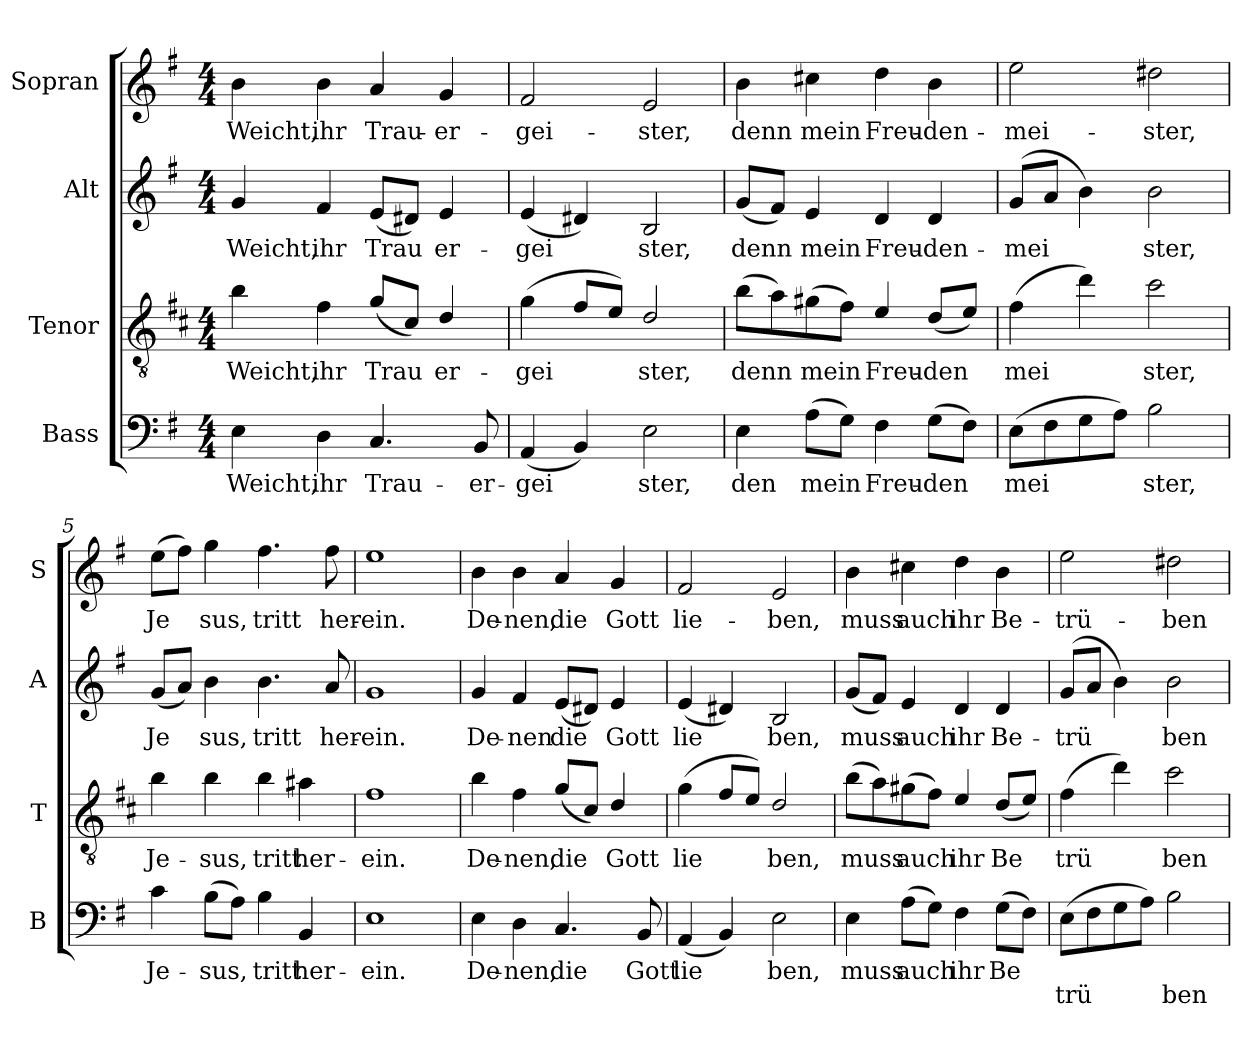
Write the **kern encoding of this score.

**kern	**text	**text	**kern	**text	**kern	**text	**kern	**text
*part4	*part4	*part4	*part3	*part3	*part2	*part2	*part1	*part1
*staff4	*staff4	*staff4	*staff3	*staff3	*staff2	*staff2	*staff1	*staff1
*I"Bass	*	*	*I"Tenor	*	*I"Alt	*	*I"Sopran	*
*I'B	*	*	*I'T	*	*I'A	*	*I'S	*
*clefF4	*	*	*clefGv2	*	*clefG2	*	*clefG2	*
*	*	*	*ITrd4c7	*	*	*	*	*
*k[f#]	*	*	*k[f#]	*	*k[f#]	*	*k[f#]	*
*M4/4	*	*	*M4/4	*	*M4/4	*	*M4/4	*
=1	=1	=1	=1	=1	=1	=1	=1	=1
!	!LO:LY:b	!	!	!LO:LY:b	!	!LO:LY:b	!	!LO:LY:b
4E\	Weicht,	.	4e\	Weicht,	4g/	Weicht,	4b\	Weicht,
!	!LO:LY:b	!	!	!LO:LY:b	!	!LO:LY:b	!	!LO:LY:b
4D\	ihr	.	4B\	ihr	4f#/	ihr	4b\	ihr
!	!LO:LY:b	!	!	!LO:LY:b	!	!LO:LY:b	!	!LO:LY:b
4.C/	Trau-	.	(8c/L	Trau	(8e/L	Trau	4a/	Trau-
.	.	.	8F#/J)	.	8d#X/J)	.	.	.
!	!	!	!	!LO:LY:b	!	!LO:LY:b	!	!LO:LY:b
.	.	.	4G/	er-	4e/	er-	4g/	er-
!	!LO:LY:b	!	!	!	!	!	!	!
8BB/	er-	.	.	.	.	.	.	.
=2	=2	=2	=2	=2	=2	=2	=2	=2
!	!LO:LY:b	!	!	!LO:LY:b	!	!LO:LY:b	!	!LO:LY:b
(4AA/	gei	.	(4c\	gei	(4e/	gei	2f#/	gei-
4BB/)	.	.	8B/L	.	4d#X/)	.	.	.
.	.	.	8A/J)	.	.	.	.	.
!	!LO:LY:b	!	!	!LO:LY:b	!	!LO:LY:b	!	!LO:LY:b
2E\	ster,	.	2G/	ster,	2B/	ster,	2e/	ster,
=3	=3	=3	=3	=3	=3	=3	=3	=3
!	!LO:LY:b	!	!	!LO:LY:b	!	!LO:LY:b	!	!LO:LY:b
4E\	den	.	(8e\L	denn	(8g/L	denn	4b\	denn
.	.	.	8d\)	.	8f#/J)	.	.	.
!	!LO:LY:b	!	!	!LO:LY:b	!	!LO:LY:b	!	!LO:LY:b
(8A\L	mein	.	(8c#X\	mein	4e/	mein	4cc#X\	mein
8G\J)	.	.	8B\J)	.	.	.	.	.
!	!LO:LY:b	!	!	!LO:LY:b	!	!LO:LY:b	!	!LO:LY:b
4F#\	Freu-	.	4A/	Freu-	4d/	Freu-	4dd\	Freu-
!	!LO:LY:b	!	!	!LO:LY:b	!	!LO:LY:b	!	!LO:LY:b
(8G\L	den	.	(8G/L	den	4d/	den-	4b\	den-
8F#\J)	.	.	8A/J)	.	.	.	.	.
!!LO:LB:g=z
=4	=4	=4	=4	=4	=4	=4	=4	=4
!	!LO:LY:b	!	!	!LO:LY:b	!	!LO:LY:b	!	!LO:LY:b
(8E\L	mei	.	(4B\	mei	(8g/L	mei	2ee\	mei-
8F#\	.	.	.	.	8a/J	.	.	.
8G\	.	.	4g\)	.	4b\)	.	.	.
8A\J)	.	.	.	.	.	.	.	.
!	!LO:LY:b	!	!	!LO:LY:b	!	!LO:LY:b	!	!LO:LY:b
2B\	ster,	.	2f#\	ster,	2b\	ster,	2dd#X\	ster,
=5	=5	=5	=5	=5	=5	=5	=5	=5
!	!LO:LY:b	!	!	!LO:LY:b	!	!LO:LY:b	!	!LO:LY:b
4c\	Je-	.	4e\	Je-	(8g/L	Je	(8ee\L	Je
.	.	.	.	.	8a/J)	.	8ff#\J)	.
!	!LO:LY:b	!	!	!LO:LY:b	!	!LO:LY:b	!	!LO:LY:b
(8B\L	sus,	.	4e\	sus,	4b\	sus,	4gg\	sus,
8A\J)	.	.	.	.	.	.	.	.
!	!LO:LY:b	!	!	!LO:LY:b	!	!LO:LY:b	!	!LO:LY:b
4B\	tritt	.	4e\	tritt	4.b\	tritt	4.ff#\	tritt
!	!LO:LY:b	!	!	!LO:LY:b	!	!	!	!
4BB/	her-	.	4d#X\	her-	.	.	.	.
!	!	!	!	!	!	!LO:LY:b	!	!LO:LY:b
.	.	.	.	.	8a/	her-	8ff#\	her-
=6	=6	=6	=6	=6	=6	=6	=6	=6
!	!LO:LY:b	!	!	!LO:LY:b	!	!LO:LY:b	!	!LO:LY:b
1E	ein.	.	1B	ein.	1g	ein.	1ee	ein.
!!LO:LB:g=z
=7	=7	=7	=7	=7	=7	=7	=7	=7
!	!LO:LY:b	!	!	!LO:LY:b	!	!LO:LY:b	!	!LO:LY:b
4E\	De-	.	4e\	De-	4g/	De-	4b\	De-
!	!LO:LY:b	!	!	!LO:LY:b	!	!LO:LY:b	!	!LO:LY:b
4D\	nen,	.	4B\	nen,	4f#/	nen	4b\	nen,
!	!LO:LY:b	!	!	!LO:LY:b	!	!LO:LY:b	!	!LO:LY:b
4.C/	die	.	(8c/L	die	(8e/L	die	4a/	die
.	.	.	8F#/J)	.	8d#X/J)	.	.	.
!	!	!	!	!LO:LY:b	!	!LO:LY:b	!	!LO:LY:b
.	.	.	4G/	Gott	4e/	Gott	4g/	Gott
!	!LO:LY:b	!	!	!	!	!	!	!
8BB/	Gott	.	.	.	.	.	.	.
=8	=8	=8	=8	=8	=8	=8	=8	=8
!	!LO:LY:b	!	!	!LO:LY:b	!	!LO:LY:b	!	!LO:LY:b
(4AA/	lie	.	(4c\	lie	(4e/	lie	2f#/	lie-
4BB/)	.	.	8B/L	.	4d#X/)	.	.	.
.	.	.	8A/J)	.	.	.	.	.
!	!LO:LY:b	!	!	!LO:LY:b	!	!LO:LY:b	!	!LO:LY:b
2E\	ben,	.	2G/	ben,	2B/	ben,	2e/	ben,
=9	=9	=9	=9	=9	=9	=9	=9	=9
!	!LO:LY:b	!	!	!LO:LY:b	!	!LO:LY:b	!	!LO:LY:b
4E\	muss	.	(8e\L	muss	(8g/L	muss	4b\	muss
.	.	.	8d\)	.	8f#/J)	.	.	.
!	!LO:LY:b	!	!	!LO:LY:b	!	!LO:LY:b	!	!LO:LY:b
(8A\L	auch	.	(8c#X\	auch	4e/	auch	4cc#X\	auch
8G\J)	.	.	8B\J)	.	.	.	.	.
!	!LO:LY:b	!	!	!LO:LY:b	!	!LO:LY:b	!	!LO:LY:b
4F#\	ihr	.	4A/	ihr	4d/	ihr	4dd\	ihr
!	!LO:LY:b	!	!	!LO:LY:b	!	!LO:LY:b	!	!LO:LY:b
(8G\L	Be	.	(8G/L	Be	4d/	Be-	4b\	Be-
8F#\J)	.	.	8A/J)	.	.	.	.	.
!!LO:LB:g=z
=10	=10	=10	=10	=10	=10	=10	=10	=10
!	!	!LO:LY:b	!	!LO:LY:b	!	!LO:LY:b	!	!LO:LY:b
(8E\L	.	trü	(4B\	trü	(8g/L	trü	2ee\	trü-
8F#\	.	.	.	.	8a/J	.	.	.
8G\	.	.	4g\)	.	4b\)	.	.	.
8A\J)	.	.	.	.	.	.	.	.
!	!	!LO:LY:b	!	!LO:LY:b	!	!LO:LY:b	!	!LO:LY:b
2B\	.	ben	2f#\	ben	2b\	ben	2dd#X\	ben
=	=	=	=	=	=	=	=	=
*-	*-	*-	*-	*-	*-	*-	*-	*-
